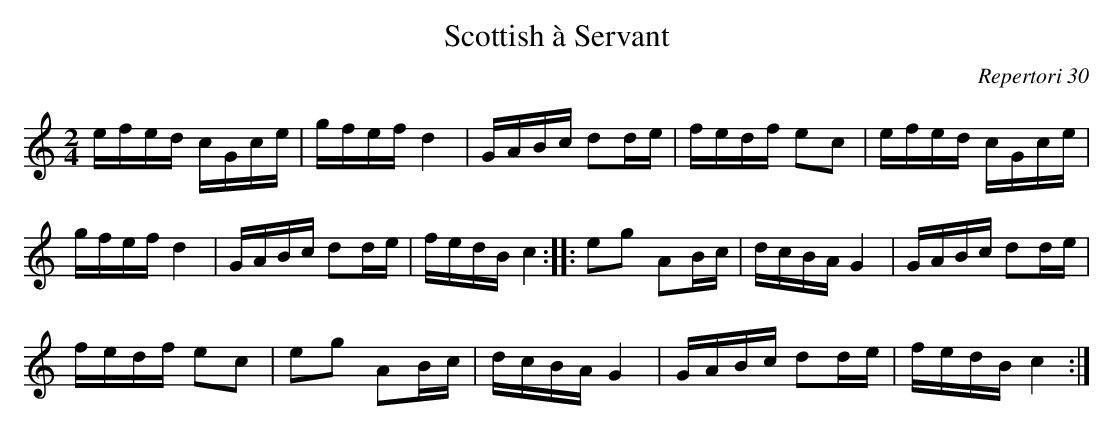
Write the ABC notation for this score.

X:1
T:Scottish à Servant
C:Repertori 30
M:2/4
L:1/16
K:C
efed cGce|gfef d4|GABc d2de|fedf e2c2|\
efed cGce|
gfef d4|GABc d2de|fedB c4:|\
|:e2g2 A2Bc|dcBA G4|GABc d2de|
fedf e2c2|\
e2g2 A2Bc|dcBA G4|GABc d2de|fedB c4:|
